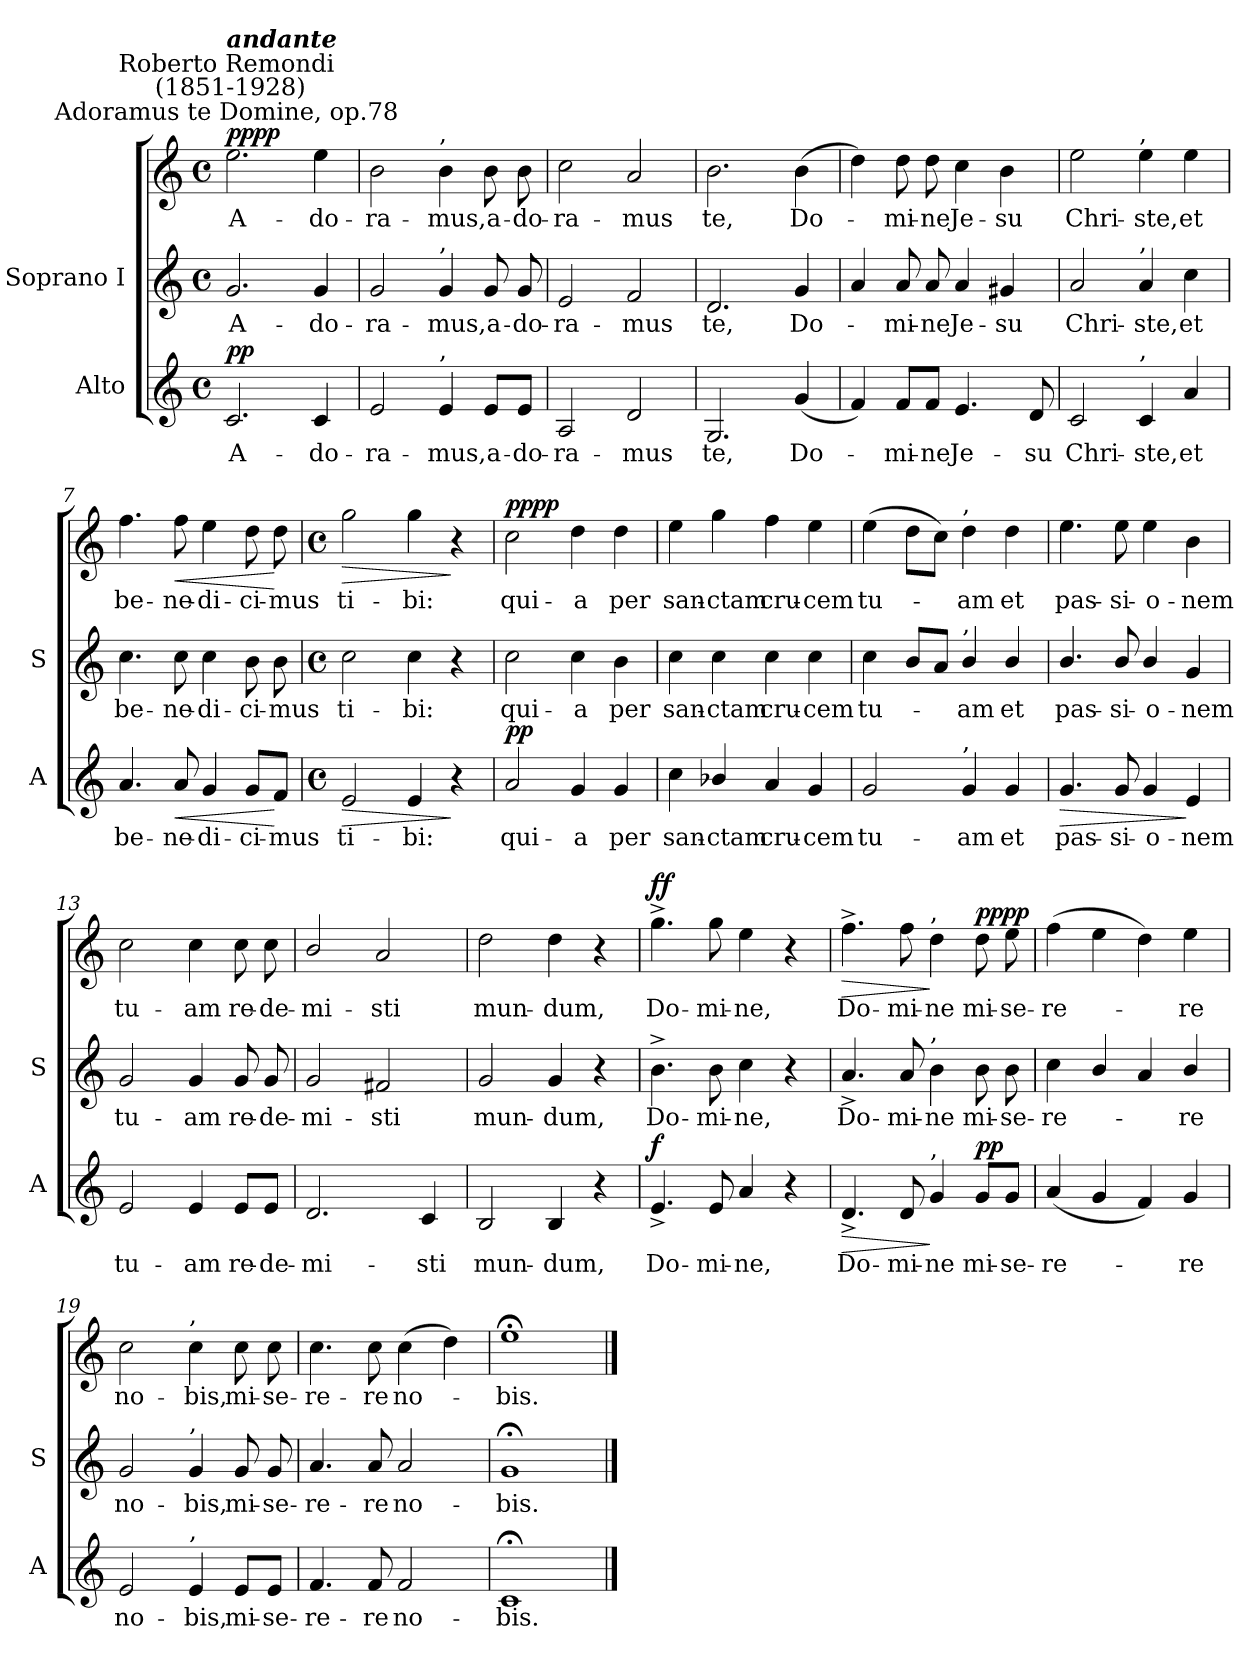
**kern	**text	**dynam	**kern	**text	**kern	**text	**dynam
*part2	*part2	*part2	*part1	*part1	*part1	*part1	*part1
*staff3	*staff3	*staff3	*staff2	*staff2	*staff1	*staff1	*staff1/2
*I"Alto	*	*	*I"Soprano I	*	*	*	*
*I'A	*	*	*I'S	*	*	*	*
*clefG2	*	*	*clefG2	*	*clefG2	*	*
*k[]	*	*	*k[]	*	*k[]	*	*
*C:	*	*	*C:	*	*C:	*	*
*M4/4	*	*	*M4/4	*	*M4/4	*	*
*met(c)	*	*	*met(c)	*	*met(c)	*	*
=1	=1	=1	=1	=1	=1	=1	=1
!	!	!	!	!	!LO:TX:a:cj:t=Adoramus te Domine, op.78	!	!
!	!	!	!	!	!LO:TX:a:cj:t=Roberto Remondi\n (1851-1928)	!	!
!	!	!	!	!	!LO:TX:a:Bi:t=andante	!	!
!	!LO:LY:b	!LO:DY:b	!	!LO:LY:b	!	!LO:LY:b	!LO:DY:b=2
!	!	!	!	!	!	!	!LO:DY:n=1:b
2.c	A-	pp	2.g	-A-	2.ee\	A-	pp pp
!	!LO:LY:b	!	!	!LO:LY:b	!	!LO:LY:b	!
4c	-do-	.	4g	-do-	4ee	-do-	.
=2	=2	=2	=2	=2	=2	=2	=2
!	!LO:LY:b	!	!	!LO:LY:b	!	!LO:LY:b	!
2e	-ra-	.	2g	-ra-	2b	-ra-	.
!	!	!	!	!	!LO:TX:a:t=,	!	!
!	!	!	!LO:TX:a:t=,	!	!	!	!
!LO:TX:a:t=,	!	!	!	!	!	!	!
!	!LO:LY:b	!	!	!LO:LY:b	!	!LO:LY:b	!
4e	-mus,	.	4g	-mus,	4b	-mus,	.
!	!LO:LY:b	!	!	!LO:LY:b	!	!LO:LY:b	!
8e/L	a-	.	8g	a-	8b	a-	.
!	!LO:LY:b	!	!	!LO:LY:b	!	!LO:LY:b	!
8e/J	-do-	.	8g	-do-	8b	-do-	.
=3	=3	=3	=3	=3	=3	=3	=3
!	!LO:LY:b	!	!	!LO:LY:b	!	!LO:LY:b	!
2A	-ra-	.	2e	ra-	2cc	-ra-	.
!	!LO:LY:b	!	!	!LO:LY:b	!	!LO:LY:b	!
2d	-mus	.	2f	-mus	2a	-mus	.
=4	=4	=4	=4	=4	=4	=4	=4
!	!LO:LY:b	!	!	!LO:LY:b	!	!LO:LY:b	!
2.G	te,	.	2.d	te,	2.b	te,	.
!	!LO:LY:b	!	!	!LO:LY:b	!	!LO:LY:b	!
(<4g	Do-	.	4g	Do-	(>4b	Do-	.
=5	=5	=5	=5	=5	=5	=5	=5
4f)	.	.	4a	.	4dd)	.	.
!	!LO:LY:b	!	!	!LO:LY:b	!	!LO:LY:b	!
8f/L	mi-	.	8a	mi-	8dd	mi-	.
!	!LO:LY:b	!	!	!LO:LY:b	!	!LO:LY:b	!
8f/J	-ne	.	8a	-ne	8dd	-ne	.
!	!LO:LY:b	!	!	!LO:LY:b	!	!LO:LY:b	!
4.e	Je-	.	4a	Je-	4cc	Je-	.
!	!	!	!	!LO:LY:b	!	!LO:LY:b	!
.	.	.	4g#X	-su	4b	-su	.
!	!LO:LY:b	!	!	!	!	!	!
8d	-su	.	.	.	.	.	.
=6	=6	=6	=6	=6	=6	=6	=6
!	!LO:LY:b	!	!	!LO:LY:b	!	!LO:LY:b	!
2c	Chri-	.	2a	Chri-	2ee	Chri-	.
!	!	!	!	!	!LO:TX:a:t=,	!	!
!	!	!	!LO:TX:a:t=,	!	!	!	!
!LO:TX:a:t=,	!	!	!	!	!	!	!
!	!LO:LY:b	!	!	!LO:LY:b	!	!LO:LY:b	!
4c	-ste,	.	4a	-ste,	4ee	-ste,	.
!	!LO:LY:b	!	!	!LO:LY:b	!	!LO:LY:b	!
4a	et	.	4cc	et	4ee	et	.
=7	=7	=7	=7	=7	=7	=7	=7
!	!LO:LY:b	!	!	!LO:LY:b	!	!LO:LY:b	!
4.a	be-	.	4.cc	be-	4.ff	be-	.
!	!LO:LY:b	!LO:HP:b	!	!LO:LY:b	!	!LO:LY:b	!LO:HP:b
8a	-ne-	<	8cc	-ne-	8ff	-ne-	<
!	!LO:LY:b	!	!	!LO:LY:b	!	!LO:LY:b	!
4g	-di-	.	4cc	-di-	4ee	-di-	.
!	!LO:LY:b	!	!	!LO:LY:b	!	!LO:LY:b	!
8g/L	-ci-	.	8b	-ci-	8dd	-ci-	.
!	!LO:LY:b	!	!	!LO:LY:b	!	!LO:LY:b	!
8f/J	-mus	[	8b	-mus	8dd	-mus	[
!!LO:LB:g=z
=8	=8	=8	=8	=8	=8	=8	=8
*M4/4	*	*	*M4/4	*	*M4/4	*	*
*met(c)	*	*	*met(c)	*	*met(c)	*	*
!	!LO:LY:b	!LO:HP:b	!	!LO:LY:b	!	!LO:LY:b	!LO:HP:b
2e	ti-	>	2cc	ti-	2gg	ti-	>
!	!LO:LY:b	!	!	!LO:LY:b	!	!LO:LY:b	!
4e	-bi:	.	4cc	-bi:	4gg	-bi:	.
4r	.	]	4r	.	4r	.	]
=9	=9	=9	=9	=9	=9	=9	=9
!	!LO:LY:b	!LO:DY:b	!	!LO:LY:b	!	!LO:LY:b	!LO:DY:b=2
!	!	!	!	!	!	!	!LO:DY:n=1:b
2a	qui-	pp	2cc	qui-	2cc	qui-	pp pp
!	!LO:LY:b	!	!	!LO:LY:b	!	!LO:LY:b	!
4g	-a	.	4cc	-a	4dd	-a	.
!	!LO:LY:b	!	!	!LO:LY:b	!	!LO:LY:b	!
4g	per	.	4b	per	4dd	per	.
=10	=10	=10	=10	=10	=10	=10	=10
!	!LO:LY:b	!	!	!LO:LY:b	!	!LO:LY:b	!
4cc	san-	.	4cc	san-	4ee	san-	.
!	!LO:LY:b	!	!	!LO:LY:b	!	!LO:LY:b	!
4b-X/	-ctam	.	4cc	-ctam	4gg	-ctam	.
!	!LO:LY:b	!	!	!LO:LY:b	!	!LO:LY:b	!
4a	cru-	.	4cc	cru-	4ff	cru-	.
!	!LO:LY:b	!	!	!LO:LY:b	!	!LO:LY:b	!
4g	-cem	.	4cc	-cem	4ee	-cem	.
=11	=11	=11	=11	=11	=11	=11	=11
!	!LO:LY:b	!	!	!LO:LY:b	!	!LO:LY:b	!
2g	tu-	.	4cc	tu-	(>4ee	tu-	.
.	.	.	8bL	.	8ddL	.	.
.	.	.	8aJ	.	8ccJ)	.	.
!	!	!	!	!	!LO:TX:a:t=,	!	!
!	!	!	!LO:TX:a:t=,	!	!	!	!
!LO:TX:a:t=,	!	!	!	!	!	!	!
!	!LO:LY:b	!	!	!LO:LY:b	!	!LO:LY:b	!
4g	-am	.	4b/	am	4dd	am	.
!	!LO:LY:b	!	!	!LO:LY:b	!	!LO:LY:b	!
4g	et	.	4b/	et	4dd	et	.
=12	=12	=12	=12	=12	=12	=12	=12
!	!LO:LY:b	!LO:HP:b	!	!LO:LY:b	!	!LO:LY:b	!
4.g	pas-	>	4.b/	pas-	4.ee	pas-	.
!	!LO:LY:b	!	!	!LO:LY:b	!	!LO:LY:b	!
8g	-si-	.	8b/	-si-	8ee	-si-	.
!	!LO:LY:b	!	!	!LO:LY:b	!	!LO:LY:b	!
4g	-o-	.	4b/	-o-	4ee	-o-	.
!	!LO:LY:b	!	!	!LO:LY:b	!	!LO:LY:b	!
4e	-nem	]	4g	-nem	4b	-nem	.
=13	=13	=13	=13	=13	=13	=13	=13
!	!LO:LY:b	!	!	!LO:LY:b	!	!LO:LY:b	!
2e	tu-	.	2g	-tu-	2cc	tu-	.
!	!LO:LY:b	!	!	!LO:LY:b	!	!LO:LY:b	!
4e	-am	.	4g	-am	4cc	-am	.
!	!LO:LY:b	!	!	!LO:LY:b	!	!LO:LY:b	!
8e/L	re-	.	8g	re-	8cc	re-	.
!	!LO:LY:b	!	!	!LO:LY:b	!	!LO:LY:b	!
8e/J	-de-	.	8g	-de-	8cc	-de-	.
=14	=14	=14	=14	=14	=14	=14	=14
!	!LO:LY:b	!	!	!LO:LY:b	!	!LO:LY:b	!
2.d	-mi-	.	2g	mi-	2b/	-mi-	.
!	!	!	!	!LO:LY:b	!	!LO:LY:b	!
.	.	.	2f#X	-sti	2a	-sti	.
!	!LO:LY:b	!	!	!	!	!	!
4c	-sti	.	.	.	.	.	.
=15	=15	=15	=15	=15	=15	=15	=15
!	!LO:LY:b	!	!	!LO:LY:b	!	!LO:LY:b	!
2B	mun-	.	2g	mun-	2dd	mun-	.
!	!LO:LY:b	!	!	!LO:LY:b	!	!LO:LY:b	!
4B	-dum,	.	4g	-dum,	4dd	-dum,	.
4r	.	.	4r	.	4r	.	.
!!LO:LB:g=z
=16	=16	=16	=16	=16	=16	=16	=16
!	!LO:LY:b	!LO:DY:b	!	!LO:LY:b	!	!LO:LY:b	!LO:DY:b=2
!	!	!	!	!	!	!	!LO:DY:n=1:b
4.e^	Do-	f	4.b^	Do-	4.gg^	Do-	f f
!	!LO:LY:b	!	!	!LO:LY:b	!	!LO:LY:b	!
8e	-mi-	.	8b	-mi-	8gg	-mi-	.
!	!LO:LY:b	!	!	!LO:LY:b	!	!LO:LY:b	!
4a	-ne,	.	4cc	-ne,	4ee	-ne,	.
4r	.	.	4r	.	4r	.	.
=17	=17	=17	=17	=17	=17	=17	=17
!	!LO:LY:b	!LO:HP:b	!	!LO:LY:b	!	!LO:LY:b	!LO:HP:b
4.d^	Do-	>	4.a^	-Do-	4.ff^	Do-	>
!	!LO:LY:b	!	!	!LO:LY:b	!	!LO:LY:b	!
8d	-mi-	.	8a	-mi-	8ff	-mi-	.
!	!	!	!	!	!LO:TX:a:t=,	!	!
!	!	!	!LO:TX:a:t=,	!	!	!	!
!LO:TX:a:t=,	!	!	!	!	!	!	!
!	!LO:LY:b	!	!	!LO:LY:b	!	!LO:LY:b	!
4g	-ne	]	4b	-ne	4dd	-ne	]
!	!LO:LY:b	!LO:DY:b	!	!LO:LY:b	!	!LO:LY:b	!LO:DY:b=2
!	!	!	!	!	!	!	!LO:DY:n=1:b
8g/L	mi-	pp	8b	mi-	8dd	mi-	pp pp
!	!LO:LY:b	!	!	!LO:LY:b	!	!LO:LY:b	!
8g/J	-se-	.	8b	-se-	8ee	-se-	.
=18	=18	=18	=18	=18	=18	=18	=18
!	!LO:LY:b	!	!	!LO:LY:b	!	!LO:LY:b	!
(<4a	-re-	.	4cc	re-	(>4ff	-re-	.
4g	.	.	4b/	.	4ee	.	.
4f)	.	.	4a	.	4dd)	.	.
!	!LO:LY:b	!	!	!LO:LY:b	!	!LO:LY:b	!
4g	re	.	4b/	re	4ee	re	.
=19	=19	=19	=19	=19	=19	=19	=19
!	!LO:LY:b	!	!	!LO:LY:b	!	!LO:LY:b	!
2e	no-	.	2g	-no-	2cc	no-	.
!	!	!	!	!	!LO:TX:a:t=,	!	!
!	!	!	!LO:TX:a:t=,	!	!	!	!
!LO:TX:a:t=,	!	!	!	!	!	!	!
!	!LO:LY:b	!	!	!LO:LY:b	!	!LO:LY:b	!
4e	-bis,	.	4g	-bis,	4cc	-bis,	.
!	!LO:LY:b	!	!	!LO:LY:b	!	!LO:LY:b	!
8e/L	mi-	.	8g	mi-	8cc	mi-	.
!	!LO:LY:b	!	!	!LO:LY:b	!	!LO:LY:b	!
8e/J	-se-	.	8g	-se-	8cc	-se-	.
=20	=20	=20	=20	=20	=20	=20	=20
!	!LO:LY:b	!	!	!LO:LY:b	!	!LO:LY:b	!
4.f	-re-	.	4.a	re-	4.cc	-re-	.
!	!LO:LY:b	!	!	!LO:LY:b	!	!LO:LY:b	!
8f	-re	.	8a	-re	8cc	-re	.
!	!LO:LY:b	!	!	!LO:LY:b	!	!LO:LY:b	!
2f	no-	.	2a	no-	(>4cc	no-	.
.	.	.	.	.	4dd)	.	.
=21	=21	=21	=21	=21	=21	=21	=21
!	!LO:LY:b	!	!	!LO:LY:b	!	!LO:LY:b	!
1c;<	-bis.	.	1g;<	bis.	1ee;<	-bis.	.
==	==	==	==	==	==	==	==
*-	*-	*-	*-	*-	*-	*-	*-
